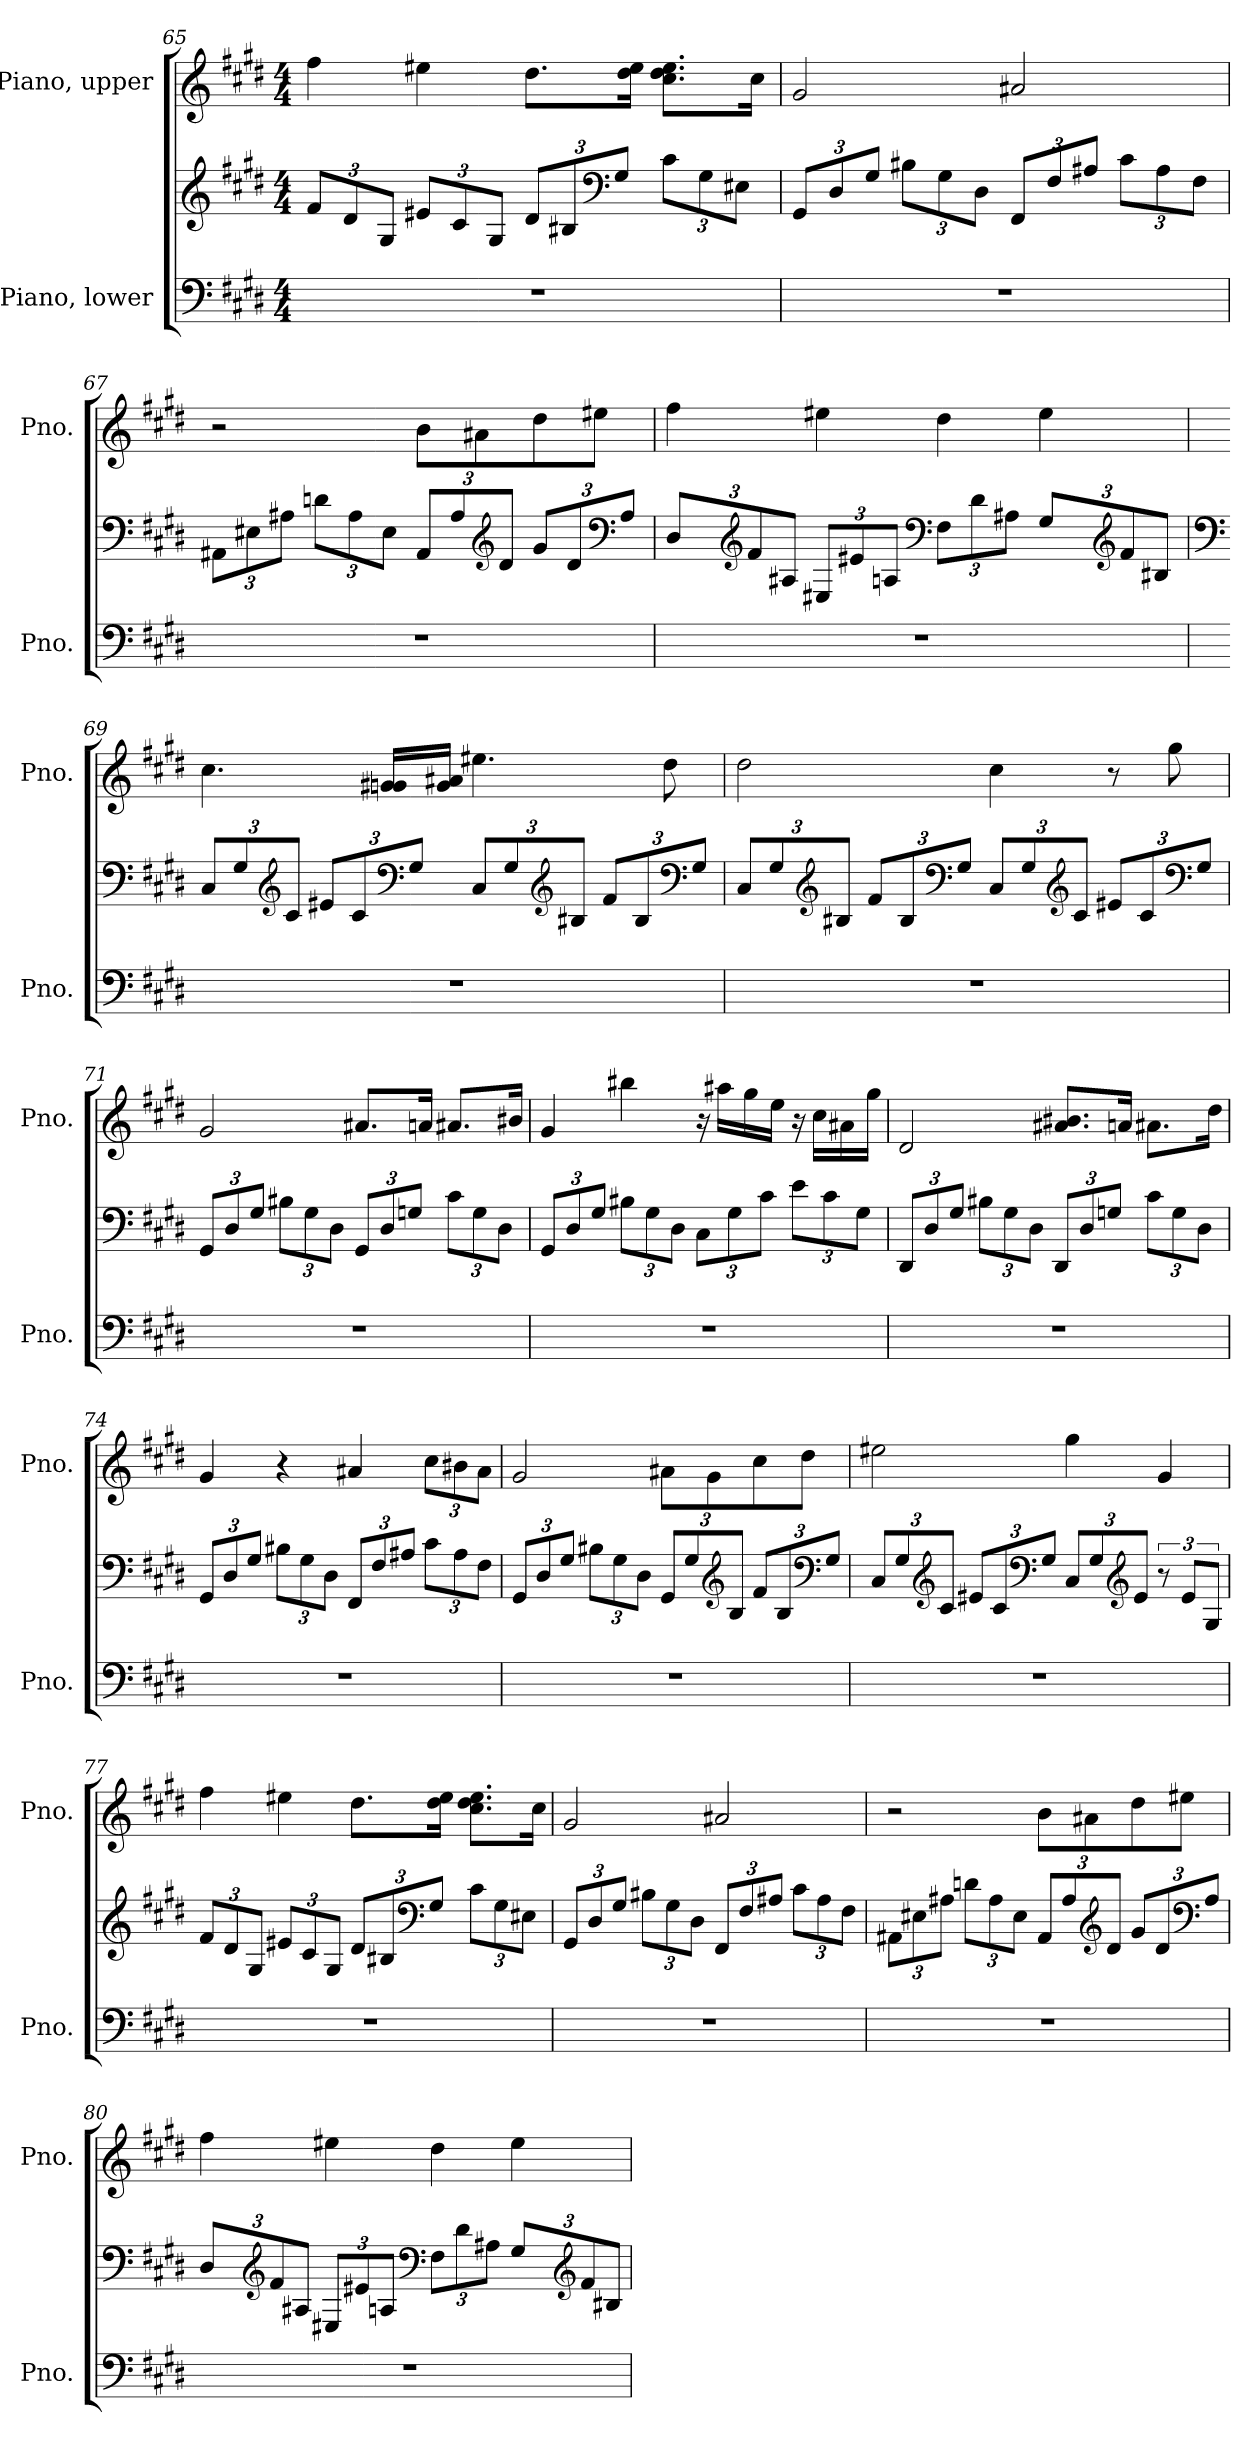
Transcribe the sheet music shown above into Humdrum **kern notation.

**kern	**kern	**kern
*part2	*part2	*part1
*staff3	*staff2	*staff1
*I"Piano, lower	*	*I"Piano, upper
*I'Pno.	*	*I'Pno.
*clefF4	*clefG2	*clefG2
*k[f#c#g#d#]	*k[f#c#g#d#]	*k[f#c#g#d#]
*M4/4	*M4/4	*M4/4
*	*Xbrackettup	*
=65	=65	=65
1r	12f#/L	4ff#\
.	12d#/	.
.	12G#/J	.
.	12e#X/L	4ee#X\
.	12c#/	.
.	12G#/J	.
.	12d#/L	8.dd#\L
.	12B#X/	.
*	*clefF4	*
.	12G#/J	.
.	.	16dd#\ 16ee#\Jk
.	12c#\L	8.cc#\ 8.dd#\ 8.ee#\L
.	12G#\	.
.	12E#X\J	.
.	.	16cc#\Jk
!!LO:PB:g=z
=66	=66	=66
1r	12GG#/L	2g#/
.	12D#/	.
.	12G#/J	.
.	12B#X\L	.
.	12G#\	.
.	12D#\J	.
.	12FF#/L	2a#X/
.	12F#/	.
.	12A#X/J	.
.	12c#\L	.
.	12A#\	.
.	12F#\J	.
=67	=67	=67
1r	12AA#X\L	2r
.	12E#X\	.
.	12A#X\J	.
.	12dn\L	.
.	12A#\	.
.	12E#\J	.
.	12AA#/L	8b\L
.	12A#/	.
.	.	8a#X\
*	*clefG2	*
.	12d/J	.
.	12g#/L	8dd#\
.	12d/	.
.	.	8ee#X\J
*	*clefF4	*
.	12A#/J	.
!!LO:LB:g=z
=68	=68	=68
1r	12D#/L	4ff#\
*	*clefG2	*
.	12f#/	.
.	12A#X/J	.
.	12E#X/L	4ee#X\
.	12e#X/	.
.	12An/J	.
*	*clefF4	*
.	12F#\L	4dd#\
.	12d#\	.
.	12A#X\J	.
.	12G#/L	4ee#\
*	*clefG2	*
.	12f#/	.
.	12B#X/J	.
!!LO:LB:g=z
=69	=69	=69
*	*clefF4	*
1r	12C#/L	4.cc#\
.	12G#/	.
*	*clefG2	*
.	12c#/J	.
.	12e#X/L	.
.	12c#/	.
.	.	16gn/ 16g#X/LL
*	*clefF4	*
.	12G#/J	.
.	.	16g#/ 16a#X/JJ
.	12C#/L	4.ee#X\
.	12G#/	.
*	*clefG2	*
.	12B#X/J	.
.	12f#/L	.
.	12B#/	.
.	.	8dd#\
*	*clefF4	*
.	12G#/J	.
!!LO:LB:g=z
=70	=70	=70
1r	12C#/L	2dd#\
.	12G#/	.
*	*clefG2	*
.	12B#X/J	.
.	12f#/L	.
.	12B#/	.
*	*clefF4	*
.	12G#/J	.
.	12C#/L	4cc#\
.	12G#/	.
*	*clefG2	*
.	12c#/J	.
.	12e#X/L	8r
.	12c#/	.
.	.	8gg#\
*	*clefF4	*
.	12G#/J	.
=71	=71	=71
1r	12GG#/L	2g#/
.	12D#/	.
.	12G#/J	.
.	12B#X\L	.
.	12G#\	.
.	12D#\J	.
.	12GG#/L	8.a#X/L
.	12D#/	.
.	12Gn/J	.
.	.	16an/Jk
.	12c#\L	8.a#X/L
.	12G\	.
.	12D#\J	.
.	.	16b#X/Jk
!!LO:PB:g=z
=72	=72	=72
1r	12GG#/L	4g#/
.	12D#/	.
.	12G#/J	.
.	12B#X\L	4bb#X\
.	12G#\	.
.	12D#\J	.
.	12C#\L	16r
.	.	16aa#X\LL
.	12G#\	.
.	.	16gg#\
.	12c#\J	.
.	.	16ee\JJ
.	12e\L	16r
.	.	16cc#\LL
.	12c#\	.
.	.	16a#X\
.	12G#\J	.
.	.	16gg#\JJ
=73	=73	=73
1r	12DD#/L	2d#/
.	12D#/	.
.	12G#/J	.
.	12B#X\L	.
.	12G#\	.
.	12D#\J	.
.	12DD#/L	8.a#X/ 8.b#X/L
.	12D#/	.
.	12Gn/J	.
.	.	16an/Jk
.	12c#\L	8.a#X\L
.	12G\	.
.	12D#\J	.
.	.	16dd#\Jk
!!LO:LB:g=z
=74	=74	=74
1r	12GG#/L	4g#/
.	12D#/	.
.	12G#/J	.
.	12B#X\L	4r
.	12G#\	.
.	12D#\J	.
.	12FF#/L	4a#X/
.	12F#/	.
.	12A#X/J	.
*	*	*Xbrackettup
.	12c#\L	12cc#\L
.	12A#\	12b#X\
.	12F#\J	12a#\J
=75	=75	=75
1r	12GG#/L	2g#/
.	12D#/	.
.	12G#/J	.
.	12B#X\L	.
.	12G#\	.
.	12D#\J	.
.	12GG#/L	8a#X\L
.	12G#/	.
.	.	8g#\
*	*clefG2	*
.	12B#/J	.
.	12f#/L	8cc#\
.	12B#/	.
.	.	8dd#\J
*	*clefF4	*
.	12G#/J	.
!!LO:LB:g=z
=76	=76	=76
1r	12C#/L	2ee#X\
.	12G#/	.
*	*clefG2	*
.	12c#/J	.
.	12e#X/L	.
.	12c#/	.
*	*clefF4	*
.	12G#/J	.
.	12C#/L	4gg#\
.	12G#/	.
*	*clefG2	*
.	12e#/J	.
*	*brackettup	*
.	12r	4g#/
.	12e#/L	.
.	12G#/J	.
=77	=77	=77
*	*Xbrackettup	*
1r	12f#/L	4ff#\
.	12d#/	.
.	12G#/J	.
.	12e#X/L	4ee#X\
.	12c#/	.
.	12G#/J	.
.	12d#/L	8.dd#\L
.	12B#X/	.
*	*clefF4	*
.	12G#/J	.
.	.	16dd#\ 16ee#\Jk
.	12c#\L	8.cc#\ 8.dd#\ 8.ee#\L
.	12G#\	.
.	12E#X\J	.
.	.	16cc#\Jk
!!LO:LB:g=z
=78	=78	=78
1r	12GG#/L	2g#/
.	12D#/	.
.	12G#/J	.
.	12B#X\L	.
.	12G#\	.
.	12D#\J	.
.	12FF#/L	2a#X/
.	12F#/	.
.	12A#X/J	.
.	12c#\L	.
.	12A#\	.
.	12F#\J	.
=79	=79	=79
1r	12AA#X\L	2r
.	12E#X\	.
.	12A#X\J	.
.	12dn\L	.
.	12A#\	.
.	12E#\J	.
.	12AA#/L	8b\L
.	12A#/	.
.	.	8a#X\
*	*clefG2	*
.	12d/J	.
.	12g#/L	8dd#\
.	12d/	.
.	.	8ee#X\J
*	*clefF4	*
.	12A#/J	.
!!LO:PB:g=z
=80	=80	=80
1r	12D#/L	4ff#\
*	*clefG2	*
.	12f#/	.
.	12A#X/J	.
.	12E#X/L	4ee#X\
.	12e#X/	.
.	12An/J	.
*	*clefF4	*
.	12F#\L	4dd#\
.	12d#\	.
.	12A#X\J	.
.	12G#/L	4ee#\
*	*clefG2	*
.	12f#/	.
.	12B#X/J	.
=	=	=
*-	*-	*-
